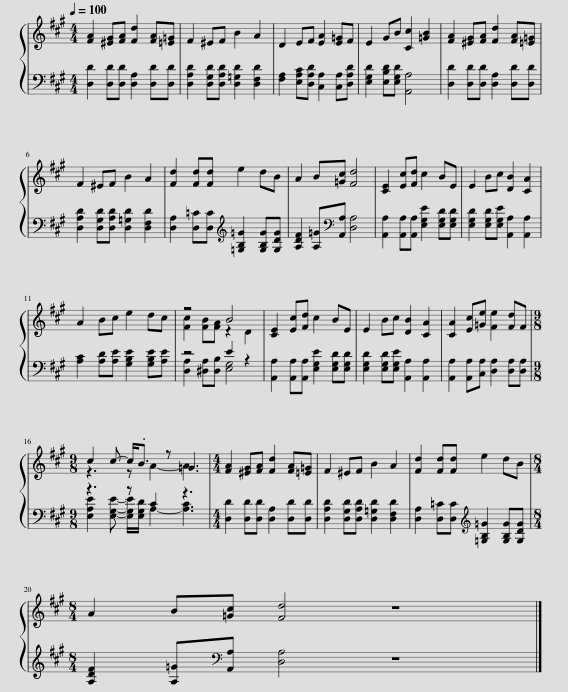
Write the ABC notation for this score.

X:1
%%score { ( 1 3 ) | ( 2 4 ) }
L:1/8
Q:1/4=100
M:4/4
I:linebreak $
K:A
V:1 treble
V:3 treble
V:2 bass
V:4 bass
V:1
 [FA]2 [^EG][FA] [Fd]2 [FA][=E=G] | F2 ^EF B2 A2 | D2 EF [EA]2 [E=G]F | E2 GB [Cc]2 [=GB]2 | [FA]2 [^EG][FA] [Fd]2 [FA][=E=G] |$ %5
 F2 ^EF B2 A2 | [Fd]2 [Fd][Fd] e2 dB | A2 B[=Gc] [Fd]4 | [CE]2 [Ec][Fd] c2 BE | E2 Bc [DB]2 [CA]2 |$ %10
 A2 Bc e2 dc | z4 B4 | [CE]2 [Ec][Fd] c2 BE | E2 Bc [DB]2 [CA]2 | [CA]2 [Ec][=Ge] [Fe]2 [Fd]F |$ %15
[M:9/8] c2 c- c<.B z =G3 |[M:4/4] [FA]2 [^EG][FA] [Fd]2 [FA][=E=G] | F2 ^EF B2 A2 | [Fd]2 [Fd][Fd] e2 dB |$[M:8/4] A2 B[=Gc] [Fd]4 z8 |] %20
V:2
 [D,D]2 [D,D][D,D] [D,A,]2 [D,D][D,D] | [D,A,D]2 [D,G,D][D,A,D] [D,=G,D]2 [D,F,D]2 | [F,A,]2 [E,A,C][D,A,D] [C,A,]2 [C,A,][D,A,D] | [E,G,D]2 [E,B,D][E,G,D] [A,,A,]4 | [D,D]2 [D,D][D,D] [D,A,]2 [D,D][D,D] |$ %5
 [D,A,D]2 [D,G,D][D,A,D] [D,=G,D]2 [D,F,D]2 | [D,A,]2 [D,=C][D,C][K:treble] [=G,B,=G]2 [G,B,G][G,DG] | [A,DF]2 [A,=G][K:bass][A,,A,] [D,A,]4 | [A,,A,]2 [A,,A,][A,,A,] [E,G,E]2 [E,G,D][E,G,D] | [E,G,D]2 [E,G,D][E,G,E] [A,,A,]2 [A,,A,]2 |$ %10
 [A,C]2 [A,D][A,E] [G,B,E]2 [G,B,E][A,E] | z4 E2 z2 | [A,,A,]2 [A,,A,][A,,A,] [E,G,E]2 [E,G,D][E,G,D] | [E,G,D]2 [E,G,D][E,G,E] [A,,A,]2 [A,,A,]2 | [A,,A,]2 [A,,A,][C,A,] [D,A,]2 [D,A,][D,A,] |$ %15
[M:9/8] z3 z C2 z3 |[M:4/4] [D,D]2 [D,D][D,D] [D,A,]2 [D,D][D,D] | [D,A,D]2 [D,G,D][D,A,D] [D,=G,D]2 [D,F,D]2 | [D,A,]2 [D,=C][D,C][K:treble] [=G,B,=G]2 [G,B,G][G,DG] |$[M:8/4] [A,DF]2 [A,=G][K:bass][A,,A,] [D,A,]4 z8 |] %20
V:3
 x8 | x8 | x8 | x8 | x8 |$ %5
 x8 | x8 | x8 | x8 | x8 |$ %10
 x8 | [Fc]2 [FB][FA] z2 D2 | x8 | x8 | x8 |$ %15
[M:9/8] z3 z A2- A3 |[M:4/4] x8 | x8 | x8 |$[M:8/4] x16 |] %20
V:4
 x8 | x8 | x8 | x8 | x8 |$ %5
 x8 | x4[K:treble] x4 | x3[K:bass] x5 | x8 | x8 |$ %10
 x8 | [D,A,]2 [^D,A,][D,B,] [E,G,]4 | x8 | x8 | x8 |$ %15
[M:9/8] [E,A,E]2 [E,G,E]- [E,G,E]/[E,G,D]/ A,2- [A,C]3 |[M:4/4] x8 | x8 | x4[K:treble] x4 |$[M:8/4] x3[K:bass] x13 |] %20
